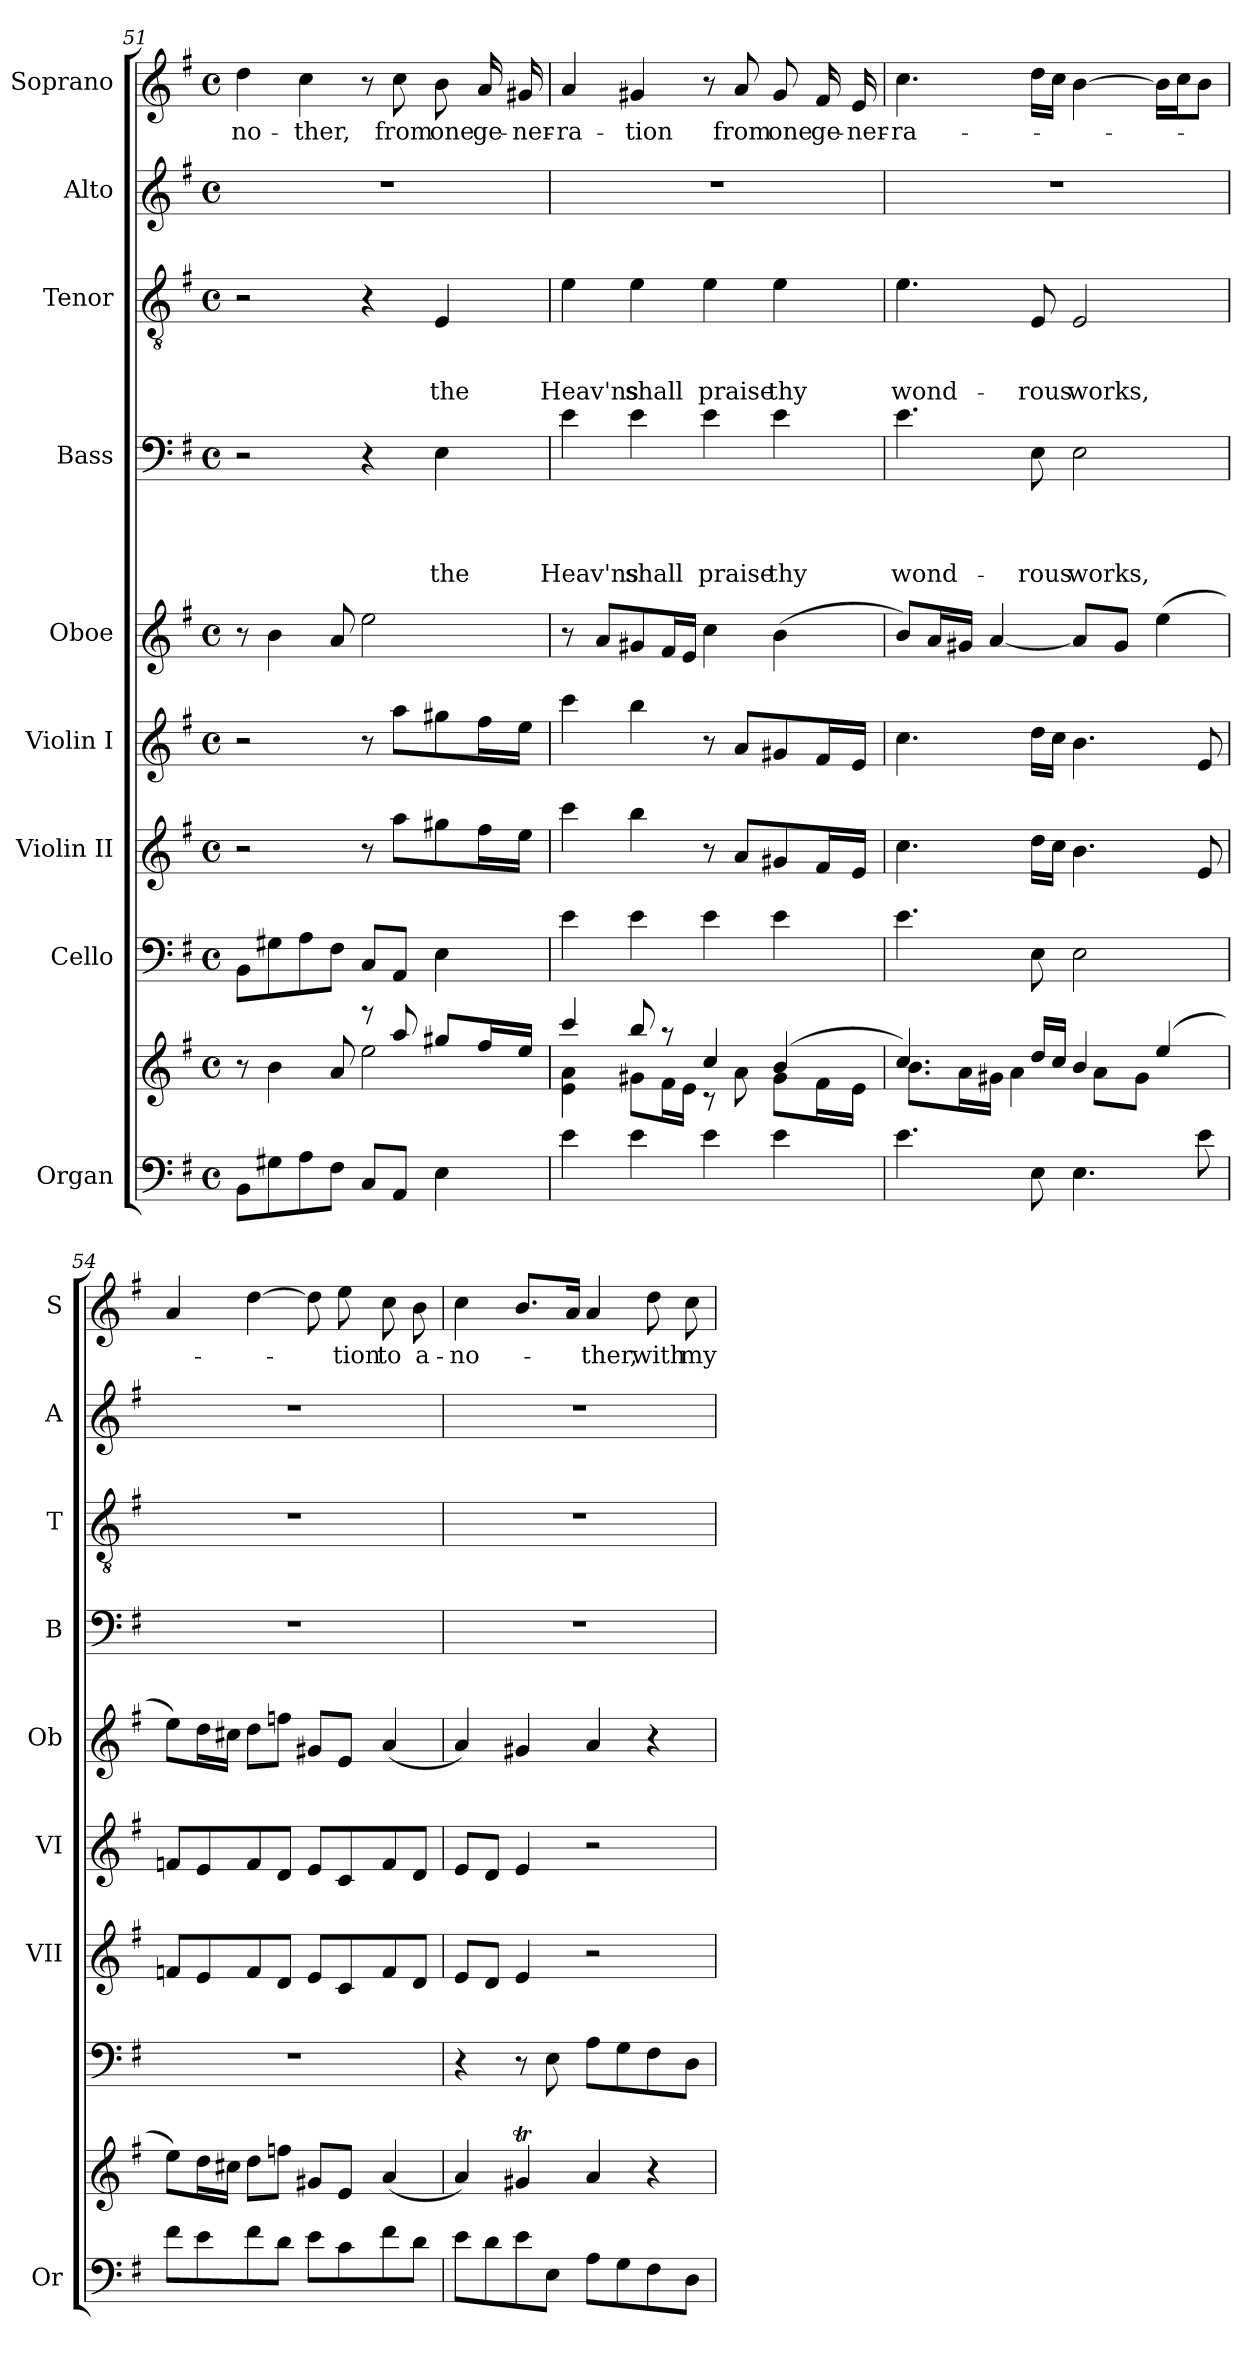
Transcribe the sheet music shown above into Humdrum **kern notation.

**kern	**kern	**kern	**kern	**kern	**kern	**kern	**text	**text	**text	**text	**kern	**text	**text	**text	**kern	**kern	**text
*part9	*part9	*part8	*part7	*part6	*part5	*part4	*part4	*part4	*part4	*part4	*part3	*part3	*part3	*part3	*part2	*part1	*part1
*staff10	*staff9	*staff8	*staff7	*staff6	*staff5	*staff4	*staff4	*staff4	*staff4	*staff4	*staff3	*staff3	*staff3	*staff3	*staff2	*staff1	*staff1
*I"Organ	*	*I"Cello	*I"Violin II	*I"Violin I	*I"Oboe	*I"Bass	*	*	*	*	*I"Tenor	*	*	*	*I"Alto	*I"Soprano	*
*I'Or	*	*	*I'VII	*I'VI	*I'Ob	*I'B	*	*	*	*	*I'T	*	*	*	*I'A	*I'S	*
!!LO:PB:g=z
*clefF4	*clefG2	*clefF4	*clefG2	*clefG2	*clefG2	*clefF4	*	*	*	*	*clefGv2	*	*	*	*clefG2	*clefG2	*
*k[f#]	*k[f#]	*k[f#]	*k[f#]	*k[f#]	*k[f#]	*k[f#]	*	*	*	*	*k[f#]	*	*	*	*k[f#]	*k[f#]	*
*G:	*G:	*G:	*G:	*G:	*G:	*G:	*	*	*	*	*G:	*	*	*	*G:	*G:	*
*M4/4	*M4/4	*M4/4	*M4/4	*M4/4	*M4/4	*M4/4	*	*	*	*	*M4/4	*	*	*	*M4/4	*M4/4	*
*met(c)	*met(c)	*met(c)	*met(c)	*met(c)	*met(c)	*met(c)	*	*	*	*	*met(c)	*	*	*	*met(c)	*met(c)	*
=51	=51	=51	=51	=51	=51	=51	=51	=51	=51	=51	=51	=51	=51	=51	=51	=51	=51
*	*^	*	*	*	*	*	*	*	*	*	*	*	*	*	*	*	*
8BB\L	8r	2ryy	8BB\L	2r	2r	8r	2r	.	.	.	.	2r	.	.	.	1r	4dd\	-no-
8G#X\	4b\	.	8G#X\	.	.	4b\	.	.	.	.	.	.	.	.	.	.	.	.
8A\	.	.	8A\	.	.	.	.	.	.	.	.	.	.	.	.	.	4cc\	-ther,
8F#\J	8a/	.	8F#\J	.	.	8a/	.	.	.	.	.	.	.	.	.	.	.	.
8C/L	2ee\	8rddd	8C/L	8r	8r	2ee\	4r	.	.	.	.	4r	.	.	.	.	8r	.
8AA/J	.	8aa/	8AA/J	8aa\L	8aa\L	.	.	.	.	.	.	.	.	.	.	.	8cc\	from
4E\	.	8gg#X/L	4E\	8gg#X\	8gg#X\	.	4E\	.	.	.	the	4E/	.	.	the	.	8b\	one
.	.	16ff#/L	.	16ff#\L	16ff#\L	.	.	.	.	.	.	.	.	.	.	.	16a/	ge-
.	.	16ee/JJ	.	16ee\JJ	16ee\JJ	.	.	.	.	.	.	.	.	.	.	.	16g#X/	-ner-
=52	=52	=52	=52	=52	=52	=52	=52	=52	=52	=52	=52	=52	=52	=52	=52	=52	=52	=52
4e\	4ccc/	4e\ 4a\	4e\	4ccc\	4ccc\	8r	4e\	.	.	.	Heav'ns	4e\	.	.	Heav'ns	1r	4a/	-ra-
.	.	.	.	.	.	8a/L	.	.	.	.	.	.	.	.	.	.	.	.
4e\	8bb/	8g#X\L	4e\	4bb\	4bb\	8g#X/	4e\	.	.	.	shall	4e\	.	.	shall	.	4g#X/	-tion
.	8raa	16f#\L	.	.	.	16f#/L	.	.	.	.	.	.	.	.	.	.	.	.
.	.	16e\JJ	.	.	.	16e/JJ	.	.	.	.	.	.	.	.	.	.	.	.
4e\	4cc/	8rc	4e\	8r	8r	4cc\	4e\	.	.	.	praise	4e\	.	.	praise	.	8r	.
.	.	8a\	.	8a/L	8a/L	.	.	.	.	.	.	.	.	.	.	.	8a/	from
4e\	(4b/	8g#\L	4e\	8g#X/	8g#X/	(4b\	4e\	.	.	.	thy	4e\	.	.	thy	.	8g#/	one
.	.	16f#\L	.	16f#/L	16f#/L	.	.	.	.	.	.	.	.	.	.	.	16f#/	ge-
.	.	16e\JJ	.	16e/JJ	16e/JJ	.	.	.	.	.	.	.	.	.	.	.	16e/	-ner-
=53	=53	=53	=53	=53	=53	=53	=53	=53	=53	=53	=53	=53	=53	=53	=53	=53	=53	=53
4.e\	4.cc/)	8.b\L	4.e\	4.cc\	4.cc\	8b/L)	4.e\	.	.	.	wond-	4.e\	.	.	wond-	1r	4.cc\	-ra-
.	.	.	.	.	.	16a/L	.	.	.	.	.	.	.	.	.	.	.	.
.	.	16a\L	.	.	.	16g#X/JJ	.	.	.	.	.	.	.	.	.	.	.	.
.	.	16g#X\JJ	.	.	.	[4a/	.	.	.	.	.	.	.	.	.	.	.	.
.	.	4a\	.	.	.	.	.	.	.	.	.	.	.	.	.	.	.	.
8E\	16dd/LL	.	8E\	16dd\LL	16dd\LL	.	8E\	.	.	.	-rous	8E/	.	.	-rous	.	16dd\LL	.
.	16cc/JJ	.	.	16cc\JJ	16cc\JJ	.	.	.	.	.	.	.	.	.	.	.	16cc\JJ	.
4.E\	4b/	.	2E\	4.b\	4.b\	8a/L]	2E\	.	.	.	works,	2E/	.	.	works,	.	[4b\	.
.	.	8a\L	.	.	.	.	.	.	.	.	.	.	.	.	.	.	.	.
.	.	.	.	.	.	8g#/J	.	.	.	.	.	.	.	.	.	.	.	.
.	.	8g#\J	.	.	.	.	.	.	.	.	.	.	.	.	.	.	.	.
.	(4ee/	.	.	.	.	(4ee\	.	.	.	.	.	.	.	.	.	.	16b\LL]	.
.	.	8.ryy	.	.	.	.	.	.	.	.	.	.	.	.	.	.	16cc\J	.
8e\	.	.	.	8e/	8e/	.	.	.	.	.	.	.	.	.	.	.	8b\J	.
*	*v	*v	*	*	*	*	*	*	*	*	*	*	*	*	*	*	*	*
!!LO:PB:g=z
=54	=54	=54	=54	=54	=54	=54	=54	=54	=54	=54	=54	=54	=54	=54	=54	=54	=54
8f#\L	8ee\L)	1r	8fn/L	8fn/L	8ee\L)	1r	.	.	.	.	1r	.	.	.	1r	4a/	.
8e\	16dd\L	.	8e/	8e/	16dd\L	.	.	.	.	.	.	.	.	.	.	.	.
.	16cc#X\JJ	.	.	.	16cc#X\JJ	.	.	.	.	.	.	.	.	.	.	.	.
8f#\	8dd\L	.	8f/	8f/	8dd\L	.	.	.	.	.	.	.	.	.	.	[4dd\	.
8d\J	8ffn\J	.	8d/J	8d/J	8ffn\J	.	.	.	.	.	.	.	.	.	.	.	.
8e\L	8g#X/L	.	8e/L	8e/L	8g#X/L	.	.	.	.	.	.	.	.	.	.	8dd\]	.
8c\	8e/J	.	8c/	8c/	8e/J	.	.	.	.	.	.	.	.	.	.	8ee\	-tion
8f#\	(4a/	.	8f/	8f/	(4a/	.	.	.	.	.	.	.	.	.	.	8cc\	to
8d\J	.	.	8d/J	8d/J	.	.	.	.	.	.	.	.	.	.	.	8b\	a-
=55	=55	=55	=55	=55	=55	=55	=55	=55	=55	=55	=55	=55	=55	=55	=55	=55	=55
8e\L	4a/)	4r	8e/L	8e/L	4a/)	1r	.	.	.	.	1r	.	.	.	1r	4cc\	-no-
8d\	.	.	8d/J	8d/J	.	.	.	.	.	.	.	.	.	.	.	.	.
8e\	4g#Xt/	8r	4e/	4e/	4g#X/	.	.	.	.	.	.	.	.	.	.	8.b/L	.
8E\J	.	8E\	.	.	.	.	.	.	.	.	.	.	.	.	.	.	.
.	.	.	.	.	.	.	.	.	.	.	.	.	.	.	.	16a/Jk	.
8A\L	4a/	8A\L	2r	2r	4a/	.	.	.	.	.	.	.	.	.	.	4a/	-ther,
8G\	.	8G\	.	.	.	.	.	.	.	.	.	.	.	.	.	.	.
8F#\	4r	8F#\	.	.	4r	.	.	.	.	.	.	.	.	.	.	8dd\	with
8D\J	.	8D\J	.	.	.	.	.	.	.	.	.	.	.	.	.	8cc\	my
=	=	=	=	=	=	=	=	=	=	=	=	=	=	=	=	=	=
*-	*-	*-	*-	*-	*-	*-	*-	*-	*-	*-	*-	*-	*-	*-	*-	*-	*-
